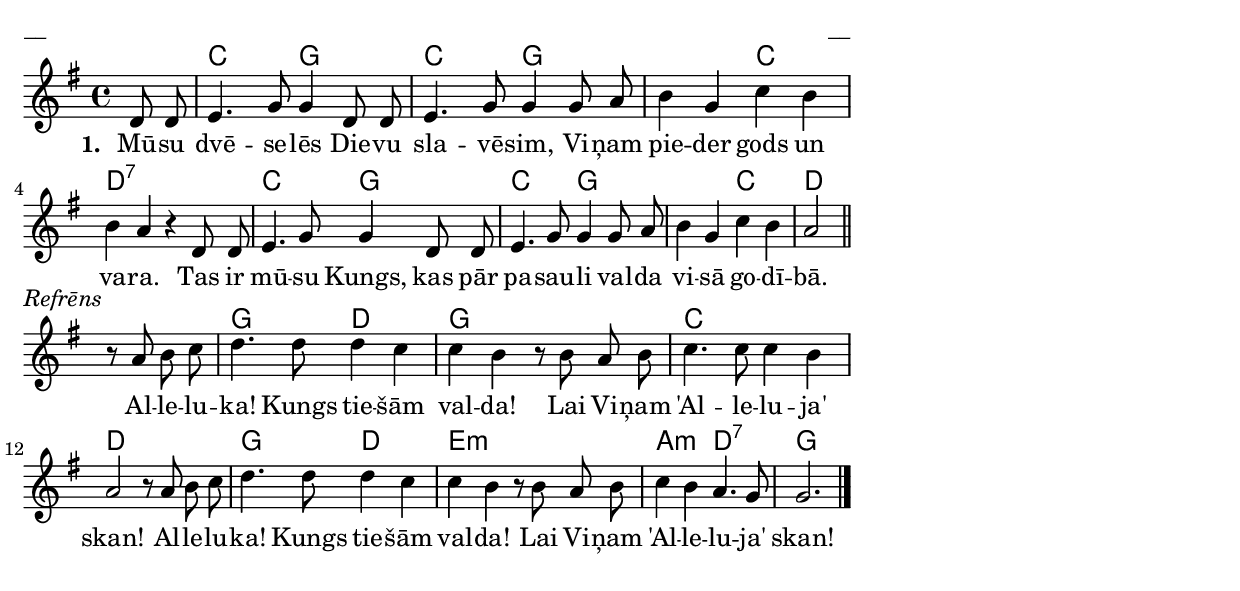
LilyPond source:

\version "2.13.18"

\paper {
line-width = 14\cm
left-margin = 0.4\cm
between-system-padding = 0.1\cm
between-system-space = 0.1\cm
}

\layout {
indent = #0
ragged-last = ##f
}

chordsA = \chordmode {
s4 c2 g c g1 c2 d1:7 c2 g c g1 c2 d1 g2 d g1 c d g2 d e1:min a2:min d:7 g2.
}

voiceA = \relative c' {
\clef "treble"
\key g \major
\time 4/4
\partial 4

d8 d | e4. g8 g4 d8 d | e4. g8 g4 g8 a | b4 g c b |
b a r d,8 d | e4. g8 g4 d8 d | e4. g8 g4 g8 a | b4 g c b | a2 \bar"||" \break
r8^\markup { \translate #'(-8 . -1) \italic Refrēns} a b c | d4. d8 d4 c | c b r8 b a b | c4. c8 c4 b |
a2 r8 a8 b c | d4. d8 d4 c | c b r8 b a b | c4 b a4. g8 | g2. \bar"|."
}

lyricA = \lyricmode {
\set stanza = "1. "
Mū -- su dvē -- se -- lēs Die -- vu sla -- vē -- sim, Vi -- ņam pie -- der gods un va -- ra.
Tas ir mū -- su Kungs, kas pār pa -- sau -- li val -- da vi -- sā go -- dī -- bā.
Al -- le -- lu -- ka! Kungs tie -- šām val -- da! Lai Vi -- ņam 'Al -- le -- lu -- ja' skan!
Al -- le -- lu -- ka! Kungs tie -- šām val -- da! Lai Vi -- ņam 'Al -- le -- lu -- ja' skan!
}

fullScore = <<
\new ChordNames { \chordsA }
\new Staff {
<<
\new Voice = "voiceA" { \oneVoice \autoBeamOff \voiceA }
\lyricsto "voiceA" \new Lyrics \lyricA
>>
}
>>


\score {
\fullScore
\header { piece = "__" opus = "__" }
}
\markup { \with-color #(x11-color 'white) \sans \smaller "aaa" }
\score {
\unfoldRepeats
\fullScore
\midi {
\context { \Staff \remove "Staff_performer" }
\context { \Voice \consists "Staff_performer" }
}
}


